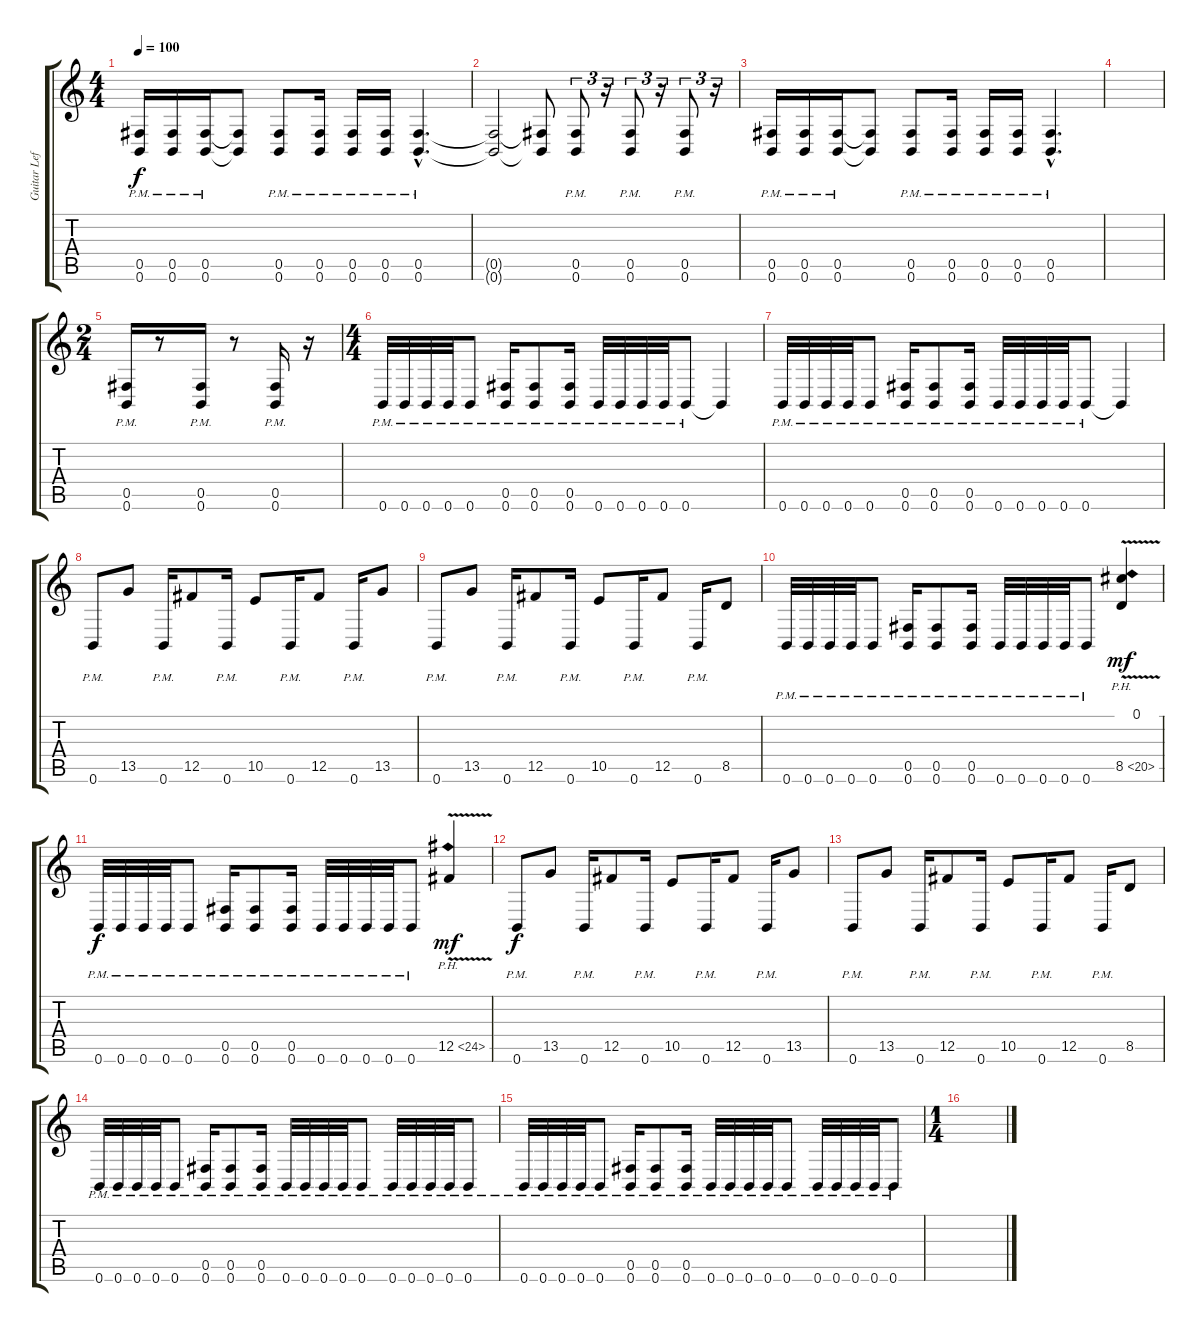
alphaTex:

\track ("Guitar Left" "Guitar Lef") {instrument distortionguitar}
\staff {score tabs}
\tuning (Db4 Ab3 E3 B2 Gb2 B1) {hide}
\ts (4 4)
\tempo 100
\clef g2
\ks c
(0.5{pm} 0.6{pm}).16{dy f} (0.5{pm} 0.6{pm}).16 (0.5{pm} 0.6{pm}).16 (0.5{t} 0.6{t}).8 (0.5{pm} 0.6{pm}).8 (0.5{pm} 0.6{pm}).16 (0.5{pm} 0.6{pm}).16 (0.5{pm} 0.6{pm}).16 (0.5{hac pm} 0.6{hac pm}).4{d} |
(0.5{t} 0.6{t}).2 (0.5{t} 0.6{t}).8 (0.5{pm} 0.6{pm}).8{tu (3 2)} r.16{tu (3 2)} (0.5{pm} 0.6{pm}).8{tu (3 2)} r.16{tu (3 2)} (0.5{pm} 0.6{pm}).8{tu (3 2)} r.16{tu (3 2)} |
(0.5{pm} 0.6{pm}).16 (0.5{pm} 0.6{pm}).16 (0.5{pm} 0.6{pm}).16 (0.5{t} 0.6{t}).8 (0.5{pm} 0.6{pm}).8 (0.5{pm} 0.6{pm}).16 (0.5{pm} 0.6{pm}).16 (0.5{pm} 0.6{pm}).16 (0.5{hac pm} 0.6{hac pm}).4{d} |
|
\ts (2 4)
(0.5{pm} 0.6{pm}).16 r.8 (0.5{pm} 0.6{pm}).16 r.8 (0.5{pm} 0.6{pm}).16 r.16 |
\ts (4 4)
0.6{pm}.32 0.6{pm}.32 0.6{pm}.32 0.6{pm}.32 0.6{pm}.8 (0.5{pm} 0.6{pm}).16 (0.5{pm} 0.6{pm}).8 (0.5{pm} 0.6{pm}).16 0.6{pm}.32 0.6{pm}.32 0.6{pm}.32 0.6{pm}.32 0.6{pm}.8 0.6{t}.4 |
0.6{pm}.32 0.6{pm}.32 0.6{pm}.32 0.6{pm}.32 0.6{pm}.8 (0.5{pm} 0.6{pm}).16 (0.5{pm} 0.6{pm}).8 (0.5{pm} 0.6{pm}).16 0.6{pm}.32 0.6{pm}.32 0.6{pm}.32 0.6{pm}.32 0.6{pm}.8 0.6{t}.4 |
0.6{pm}.8 13.5.8 0.6{pm}.16 12.5.8 0.6{pm}.16 10.5.8 0.6{pm}.16 12.5.8 0.6{pm}.16 13.5.8 |
0.6{pm}.8 13.5.8 0.6{pm}.16 12.5.8 0.6{pm}.16 10.5.8 0.6{pm}.16 12.5.8 0.6{pm}.16 8.5.8 |
0.6{pm}.32 0.6{pm}.32 0.6{pm}.32 0.6{pm}.32 0.6{pm}.8 (0.5{pm} 0.6{pm}).16 (0.5{pm} 0.6{pm}).8 (0.5{pm} 0.6{pm}).16 0.6{pm}.32 0.6{pm}.32 0.6{pm}.32 0.6{pm}.32 0.6{pm}.8 (0.1 8.5{ph 12 v}).4{dy mf} |
0.6{pm}.32{dy f} 0.6{pm}.32 0.6{pm}.32 0.6{pm}.32 0.6{pm}.8 (0.5{pm} 0.6{pm}).16 (0.5{pm} 0.6{pm}).8 (0.5{pm} 0.6{pm}).16 0.6{pm}.32 0.6{pm}.32 0.6{pm}.32 0.6{pm}.32 0.6{pm}.8 12.5{ph 12 v}.4{dy mf} |
0.6{pm}.8{dy f} 13.5.8 0.6{pm}.16 12.5.8 0.6{pm}.16 10.5.8 0.6{pm}.16 12.5.8 0.6{pm}.16 13.5.8 |
0.6{pm}.8 13.5.8 0.6{pm}.16 12.5.8 0.6{pm}.16 10.5.8 0.6{pm}.16 12.5.8 0.6{pm}.16 8.5.8 |
0.6{pm}.32 0.6{pm}.32 0.6{pm}.32 0.6{pm}.32 0.6{pm}.8 (0.5{pm} 0.6{pm}).16 (0.5{pm} 0.6{pm}).8 (0.5{pm} 0.6{pm}).16 0.6{pm}.32 0.6{pm}.32 0.6{pm}.32 0.6{pm}.32 0.6{pm}.8 0.6{pm}.32 0.6{pm}.32 0.6{pm}.32 0.6{pm}.32 0.6{pm}.8 |
0.6{pm}.32 0.6{pm}.32 0.6{pm}.32 0.6{pm}.32 0.6{pm}.8 (0.5{pm} 0.6{pm}).16 (0.5{pm} 0.6{pm}).8 (0.5{pm} 0.6{pm}).16 0.6{pm}.32 0.6{pm}.32 0.6{pm}.32 0.6{pm}.32 0.6{pm}.8 0.6{pm}.32 0.6{pm}.32 0.6{pm}.32 0.6{pm}.32 0.6{pm}.8 |
\ts (1 4)
